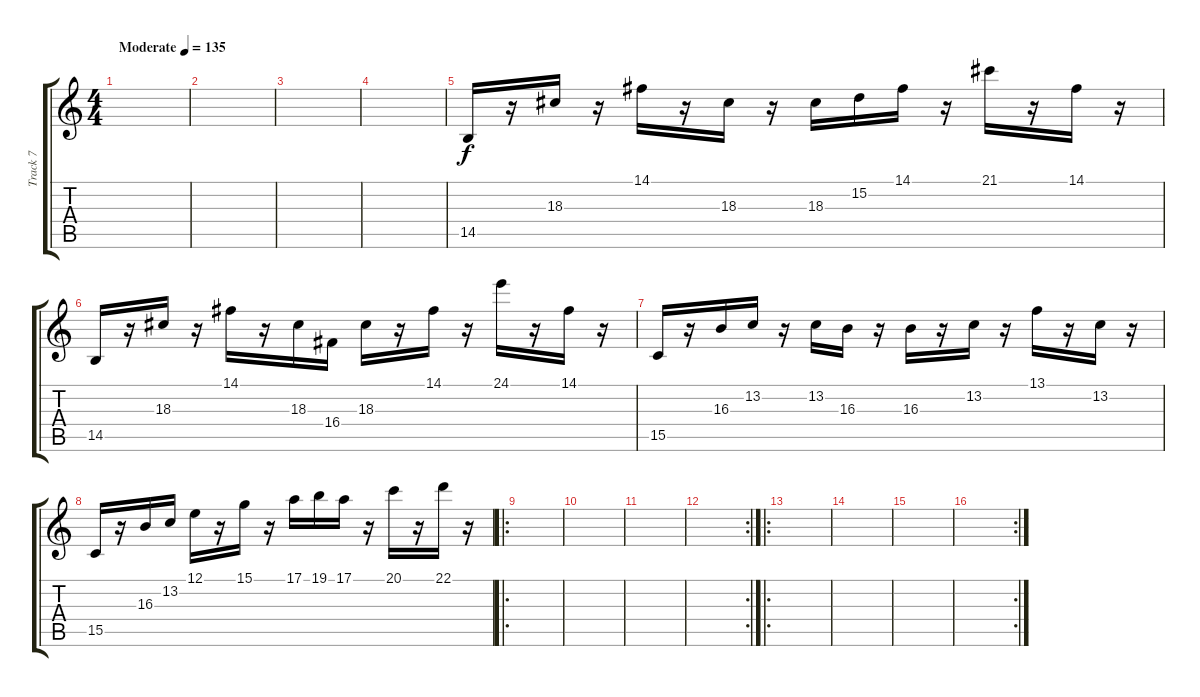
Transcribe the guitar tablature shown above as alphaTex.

\track ("Track 7" "Track 7") {instrument lead2sawtooth}
\staff {score tabs}
\tuning (E4 B3 G3 D3 A2 E2) {hide}
\ts (4 4)
\tempo (135 "Moderate")
\clef g2
\ks c
|
|
|
|
14.5.16 r.16 18.3.16 r.16 14.1.16 r.16 18.3.16 r.16 18.3.16 15.2.16 14.1.16 r.16 21.1.16 r.16 14.1.16 r.16 |
14.5.16 r.16 18.3.16 r.16 14.1.16 r.16 18.3.16 16.4.16 18.3.16 r.16 14.1.16 r.16 24.1.16 r.16 14.1.16 r.16 |
15.5.16 r.16 16.3.16 13.2.16 r.16 13.2.16 16.3.16 r.16 16.3.16 r.16 13.2.16 r.16 13.1.16 r.16 13.2.16 r.16 |
15.5.16 r.16 16.3.16 13.2.16 12.1.16 r.16 15.1.16 r.16 17.1.16 19.1.16 17.1.16 r.16 20.1.16 r.16 22.1.16 r.16 |
\ro
|
|
|
\rc 2
|
\ro
|
|
|
\rc 2
